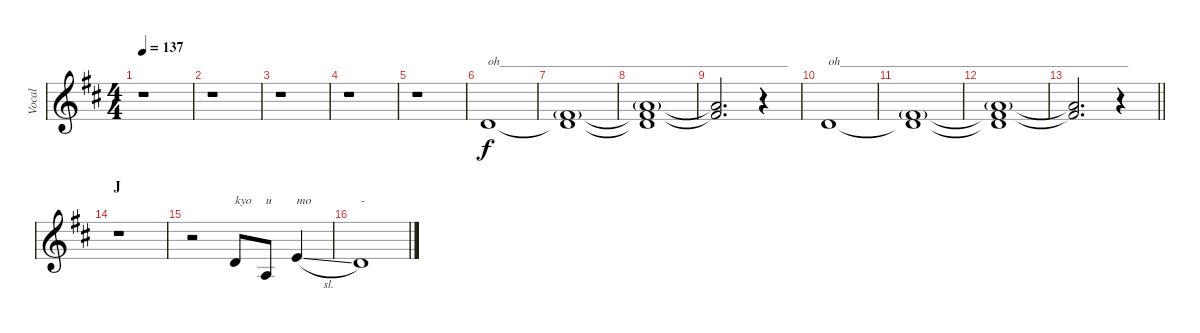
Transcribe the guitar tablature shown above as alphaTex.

\track ("Vocal" "Vocal") {instrument clarinet}
\staff {score}
\tuning (E4 B3 G3 D3 A2 E2) {hide}
\ts (4 4)
\tempo 137
\clef g2
\ks d
r.1{dy f} |
r.1 |
r.1 |
r.1 |
r.1 |
7.3.1{txt "oh________________________________________________"} |
(7.2{g} 7.3{t}).1 |
(5.1{g} 7.2{t} 7.3{t}).1 |
(5.1{t} 7.2{t}).2{d} r.4 |
7.3.1{txt "oh________________________________________________"} |
(7.2{g} 7.3{t}).1 |
(5.1{g} 7.2{t} 7.3{t}).1 |
\barLineRight lightlight
(5.1{t} 7.2{t}).2{d} r.4 |
\section ("" "J")
r.1 |
r.2 3.2.8{txt "kyo"} 2.3.8{txt "u"} 5.2{sl}.4{txt "mo"} |
3.2.1{txt "-"}
